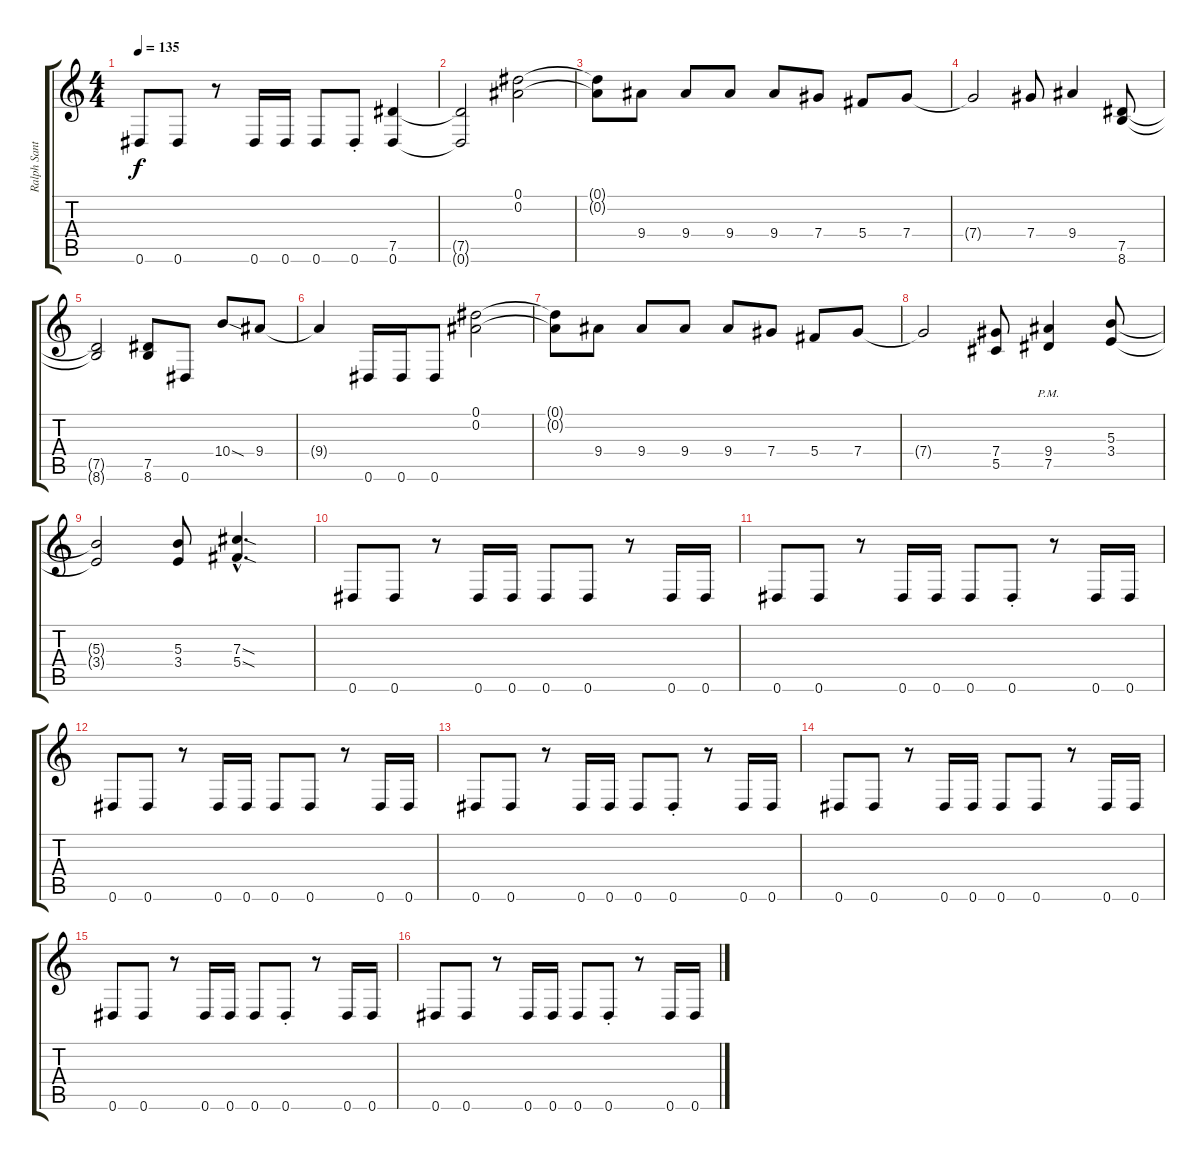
\track ("Ralph Santolla" "Ralph Sant") {instrument distortionguitar}
\staff {score tabs}
\tuning (Eb4 Bb3 Gb3 Db3 Ab2 Eb2) {hide}
\ts (4 4)
\tempo 135
\clef g2
\ks c
0.6.8{dy f} 0.6.8 r.8 0.6.16 0.6.16 0.6.8 0.6{st}.8 (7.5 0.6).4 |
(7.5{t} 0.6{t}).2 (0.1 0.2).2 |
(0.1{t} 0.2{t}).8 9.4.8 9.4.8 9.4.8 9.4.8 7.4.8 5.4.8 7.4.8 |
7.4{t}.2 7.4.8 9.4.4 (7.5 8.6).8 |
(7.5{t} 8.6{t}).2 (7.5 8.6).8 0.6.8 10.4{sod}.8 9.4.8 |
9.4{t}.4 0.6.16 0.6.16 0.6.8 (0.1 0.2).2 |
(0.1{t} 0.2{t}).8 9.4.8 9.4.8 9.4.8 9.4.8 7.4.8 5.4.8 7.4.8 |
7.4{t}.2 (7.4 5.5).8 (9.4 7.5{pm}).4 (5.3 3.4).8 |
(5.3{t} 3.4{t}).2 (5.3 3.4).8 (7.3{sod hac} 5.4{sod hac}).4{d} |
0.6.8 0.6.8 r.8 0.6.16 0.6.16 0.6.8 0.6.8 r.8 0.6.16 0.6.16 |
0.6.8 0.6.8 r.8 0.6.16 0.6.16 0.6.8 0.6{st}.8 r.8 0.6.16 0.6.16 |
0.6.8 0.6.8 r.8 0.6.16 0.6.16 0.6.8 0.6.8 r.8 0.6.16 0.6.16 |
0.6.8 0.6.8 r.8 0.6.16 0.6.16 0.6.8 0.6{st}.8 r.8 0.6.16 0.6.16 |
0.6.8 0.6.8 r.8 0.6.16 0.6.16 0.6.8 0.6.8 r.8 0.6.16 0.6.16 |
0.6.8 0.6.8 r.8 0.6.16 0.6.16 0.6.8 0.6{st}.8 r.8 0.6.16 0.6.16 |
0.6.8 0.6.8 r.8 0.6.16 0.6.16 0.6.8 0.6{st}.8 r.8 0.6.16 0.6.16
